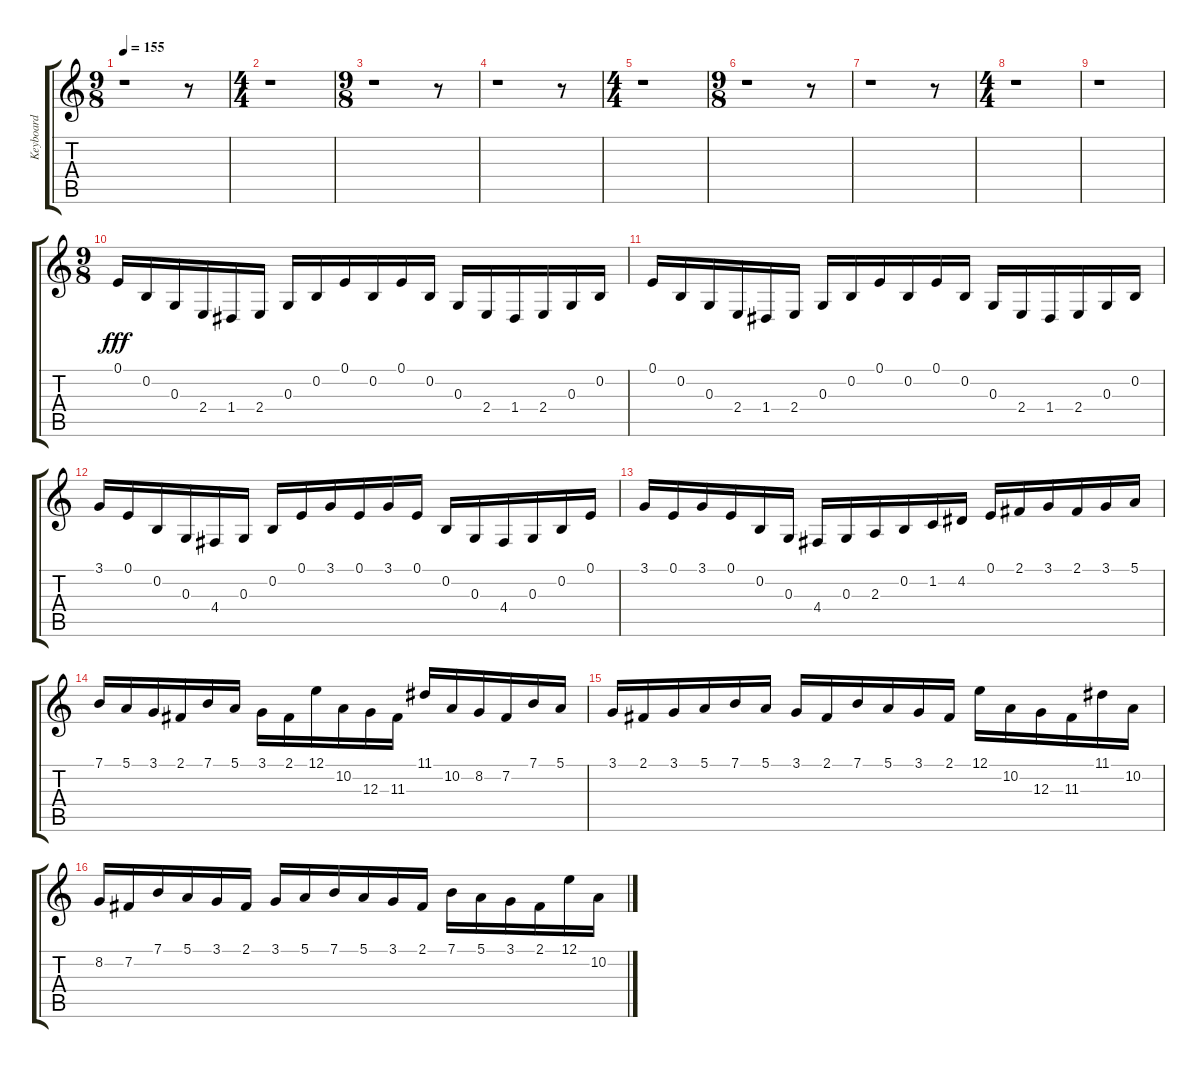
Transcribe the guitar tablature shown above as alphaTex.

\track ("Keyboard" "Keyboard") {instrument stringensemble1}
\staff {score tabs}
\tuning (E4 B3 G3 D3 A2 E2) {hide}
\ts (9 8)
\tempo 155
\clef g2
\ks c
r.1{dy fff} r.8 |
\ts (4 4)
r.1 |
\ts (9 8)
r.1 r.8 |
r.1 r.8 |
\ts (4 4)
r.1 |
\ts (9 8)
r.1 r.8 |
r.1 r.8 |
\ts (4 4)
r.1 |
r.1 |
\ts (9 8)
0.1.16{volume 10 instrument lead6voice} 0.2.16 0.3.16 2.4.16 1.4.16 2.4.16 0.3.16 0.2.16 0.1.16 0.2.16 0.1.16 0.2.16 0.3.16 2.4.16 1.4.16 2.4.16 0.3.16 0.2.16 |
0.1.16 0.2.16 0.3.16 2.4.16 1.4.16 2.4.16 0.3.16 0.2.16 0.1.16 0.2.16 0.1.16 0.2.16 0.3.16 2.4.16 1.4.16 2.4.16 0.3.16 0.2.16 |
3.1.16 0.1.16 0.2.16 0.3.16 4.4.16 0.3.16 0.2.16 0.1.16 3.1.16 0.1.16 3.1.16 0.1.16 0.2.16 0.3.16 4.4.16 0.3.16 0.2.16 0.1.16 |
3.1.16 0.1.16 3.1.16 0.1.16 0.2.16 0.3.16 4.4.16 0.3.16 2.3.16 0.2.16 1.2.16 4.2.16 0.1.16 2.1.16 3.1.16 2.1.16 3.1.16 5.1.16 |
7.1.16 5.1.16 3.1.16 2.1.16 7.1.16 5.1.16 3.1.16 2.1.16 12.1.16 10.2.16 12.3.16 11.3.16 11.1.16 10.2.16 8.2.16 7.2.16 7.1.16 5.1.16 |
3.1.16 2.1.16 3.1.16 5.1.16 7.1.16 5.1.16 3.1.16 2.1.16 7.1.16 5.1.16 3.1.16 2.1.16 12.1.16 10.2.16 12.3.16 11.3.16 11.1.16 10.2.16 |
8.2.16 7.2.16 7.1.16 5.1.16 3.1.16 2.1.16 3.1.16 5.1.16 7.1.16 5.1.16 3.1.16 2.1.16 7.1.16 5.1.16 3.1.16 2.1.16 12.1.16 10.2.16
